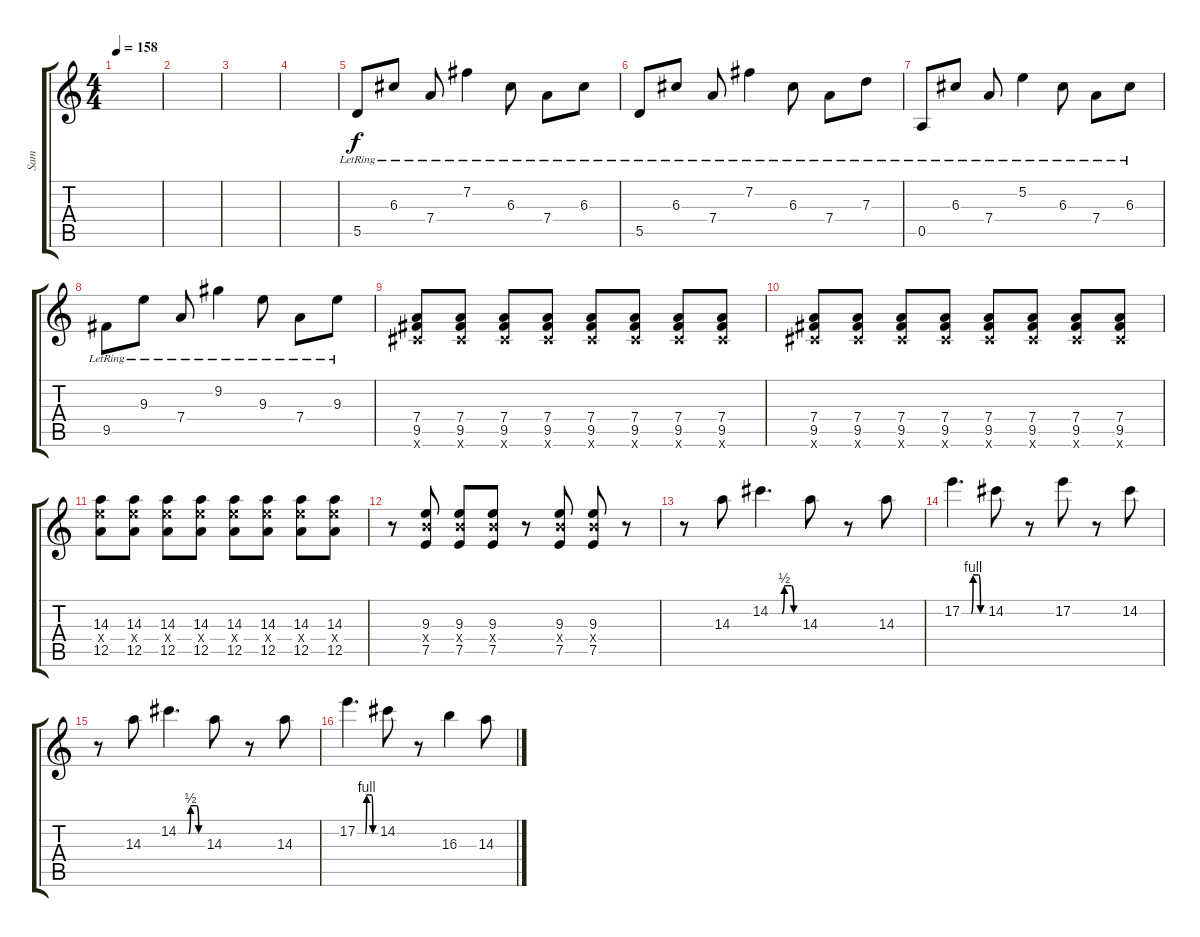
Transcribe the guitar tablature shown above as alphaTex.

\track ("Sam" "Sam") {instrument electricguitarjazz}
\staff {score tabs}
\tuning (E4 B3 G3 D3 A2 E2) {hide}
\ts (4 4)
\tempo 158
\clef g2
\ks c
|
|
|
|
5.5{lr}.8 6.3{lr}.8 7.4{lr}.8 7.2{lr}.4 6.3{lr}.8 7.4{lr}.8 6.3{lr}.8 |
5.5{lr}.8 6.3{lr}.8 7.4{lr}.8 7.2{lr}.4 6.3{lr}.8 7.4{lr}.8 7.3{lr}.8 |
0.5{lr}.8 6.3{lr}.8 7.4{lr}.8 5.2{lr}.4 6.3{lr}.8 7.4{lr}.8 6.3{lr}.8 |
9.5{lr}.8 9.3{lr}.8 7.4{lr}.8 9.2{lr}.4 9.3{lr}.8 7.4{lr}.8 9.3{lr}.8 |
(7.4 9.5 9.6{x}).8 (7.4 9.5 9.6{x}).8 (7.4 9.5 9.6{x}).8 (7.4 9.5 9.6{x}).8 (7.4 9.5 9.6{x}).8 (7.4 9.5 9.6{x}).8 (7.4 9.5 9.6{x}).8 (7.4 9.5 9.6{x}).8 |
(7.4 9.5 9.6{x}).8 (7.4 9.5 9.6{x}).8 (7.4 9.5 9.6{x}).8 (7.4 9.5 9.6{x}).8 (7.4 9.5 9.6{x}).8 (7.4 9.5 9.6{x}).8 (7.4 9.5 9.6{x}).8 (7.4 9.5 9.6{x}).8 |
(14.3 14.4{x} 12.5).8 (14.3 14.4{x} 12.5).8 (14.3 14.4{x} 12.5).8 (14.3 14.4{x} 12.5).8 (14.3 14.4{x} 12.5).8 (14.3 14.4{x} 12.5).8 (14.3 14.4{x} 12.5).8 (14.3 14.4{x} 12.5).8 |
r.8 (9.3 9.4{x} 7.5).8 (9.3 9.4{x} 7.5).8 (9.3 9.4{x} 7.5).8 r.8 (9.3 9.4{x} 7.5).8 (9.3 9.4{x} 7.5).8 r.8 |
r.8 14.3.8 14.2{be (custom 0 0 25 0 30 2 45 2 50 0 60 0)}.4{d} 14.3.8 r.8 14.3.8 |
17.2{be (custom 0 0 25 0 30 4 45 4 50 0 60 0)}.4{d} 14.2.8 r.8 17.2.8 r.8 14.2.8 |
r.8 14.3.8 14.2{be (custom 0 0 25 0 30 2 45 2 50 0 60 0)}.4{d} 14.3.8 r.8 14.3.8 |
17.2{be (custom 0 0 25 0 30 4 45 4 50 0 60 0)}.4{d} 14.2.8 r.8 16.3.4 14.3.8
